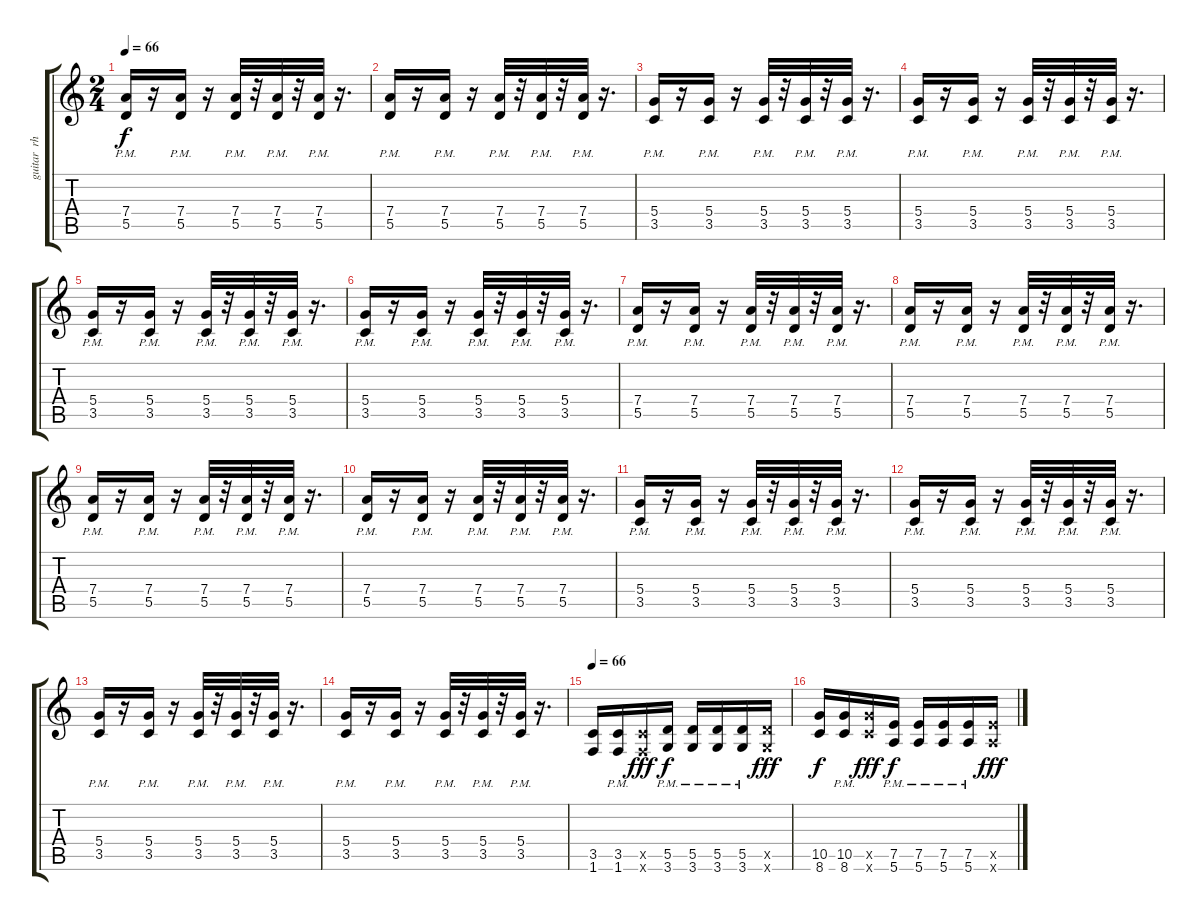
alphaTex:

\track ("guitar  rhythm  left" "guitar  rh") {instrument distortionguitar}
\staff {score tabs}
\tuning (E4 B3 G3 D3 A2 E2) {hide}
\ts (2 4)
\tempo 66
\clef g2
\ks c
(7.4{pm} 5.5{pm}).16{dy f} r.16 (7.4{pm} 5.5{pm}).16 r.16 (7.4{pm} 5.5{pm}).32 r.32 (7.4{pm} 5.5{pm}).32 r.32 (7.4{pm} 5.5{pm}).32 r.16{d} |
(7.4{pm} 5.5{pm}).16 r.16 (7.4{pm} 5.5{pm}).16 r.16 (7.4{pm} 5.5{pm}).32 r.32 (7.4{pm} 5.5{pm}).32 r.32 (7.4{pm} 5.5{pm}).32 r.16{d} |
(5.4{pm} 3.5{pm}).16 r.16 (5.4{pm} 3.5{pm}).16 r.16 (5.4{pm} 3.5{pm}).32 r.32 (5.4{pm} 3.5{pm}).32 r.32 (5.4{pm} 3.5{pm}).32 r.16{d} |
(5.4{pm} 3.5{pm}).16 r.16 (5.4{pm} 3.5{pm}).16 r.16 (5.4{pm} 3.5{pm}).32 r.32 (5.4{pm} 3.5{pm}).32 r.32 (5.4{pm} 3.5{pm}).32 r.16{d} |
(5.4{pm} 3.5{pm}).16 r.16 (5.4{pm} 3.5{pm}).16 r.16 (5.4{pm} 3.5{pm}).32 r.32 (5.4{pm} 3.5{pm}).32 r.32 (5.4{pm} 3.5{pm}).32 r.16{d} |
(5.4{pm} 3.5{pm}).16 r.16 (5.4{pm} 3.5{pm}).16 r.16 (5.4{pm} 3.5{pm}).32 r.32 (5.4{pm} 3.5{pm}).32 r.32 (5.4{pm} 3.5{pm}).32 r.16{d} |
(7.4{pm} 5.5{pm}).16 r.16 (7.4{pm} 5.5{pm}).16 r.16 (7.4{pm} 5.5{pm}).32 r.32 (7.4{pm} 5.5{pm}).32 r.32 (7.4{pm} 5.5{pm}).32 r.16{d} |
(7.4{pm} 5.5{pm}).16 r.16 (7.4{pm} 5.5{pm}).16 r.16 (7.4{pm} 5.5{pm}).32 r.32 (7.4{pm} 5.5{pm}).32 r.32 (7.4{pm} 5.5{pm}).32 r.16{d} |
(7.4{pm} 5.5{pm}).16 r.16 (7.4{pm} 5.5{pm}).16 r.16 (7.4{pm} 5.5{pm}).32 r.32 (7.4{pm} 5.5{pm}).32 r.32 (7.4{pm} 5.5{pm}).32 r.16{d} |
(7.4{pm} 5.5{pm}).16 r.16 (7.4{pm} 5.5{pm}).16 r.16 (7.4{pm} 5.5{pm}).32 r.32 (7.4{pm} 5.5{pm}).32 r.32 (7.4{pm} 5.5{pm}).32 r.16{d} |
(5.4{pm} 3.5{pm}).16 r.16 (5.4{pm} 3.5{pm}).16 r.16 (5.4{pm} 3.5{pm}).32 r.32 (5.4{pm} 3.5{pm}).32 r.32 (5.4{pm} 3.5{pm}).32 r.16{d} |
(5.4{pm} 3.5{pm}).16 r.16 (5.4{pm} 3.5{pm}).16 r.16 (5.4{pm} 3.5{pm}).32 r.32 (5.4{pm} 3.5{pm}).32 r.32 (5.4{pm} 3.5{pm}).32 r.16{d} |
(5.4{pm} 3.5{pm}).16 r.16 (5.4{pm} 3.5{pm}).16 r.16 (5.4{pm} 3.5{pm}).32 r.32 (5.4{pm} 3.5{pm}).32 r.32 (5.4{pm} 3.5{pm}).32 r.16{d} |
(5.4{pm} 3.5{pm}).16 r.16 (5.4{pm} 3.5{pm}).16 r.16 (5.4{pm} 3.5{pm}).32 r.32 (5.4{pm} 3.5{pm}).32 r.32 (5.4{pm} 3.5{pm}).32 r.16{d} |
\tempo 66
(3.5 1.6).16 (3.5{pm} 1.6{pm}).16 (3.5{x} 1.6{x}).16{dy fff} (5.5{pm} 3.6{pm}).16{dy f} (5.5{pm} 3.6{pm}).16 (5.5{pm} 3.6{pm}).16 (5.5{pm} 3.6{pm}).16 (5.5{x} 3.6{x}).16{dy fff} |
(10.5 8.6).16{dy f} (10.5{pm} 8.6{pm}).16 (10.5{x} 8.6{x}).16{dy fff} (7.5{pm} 5.6{pm}).16{dy f} (7.5{pm} 5.6{pm}).16 (7.5{pm} 5.6{pm}).16 (7.5{pm} 5.6{pm}).16 (7.5{x} 5.6{x}).16{dy fff}
